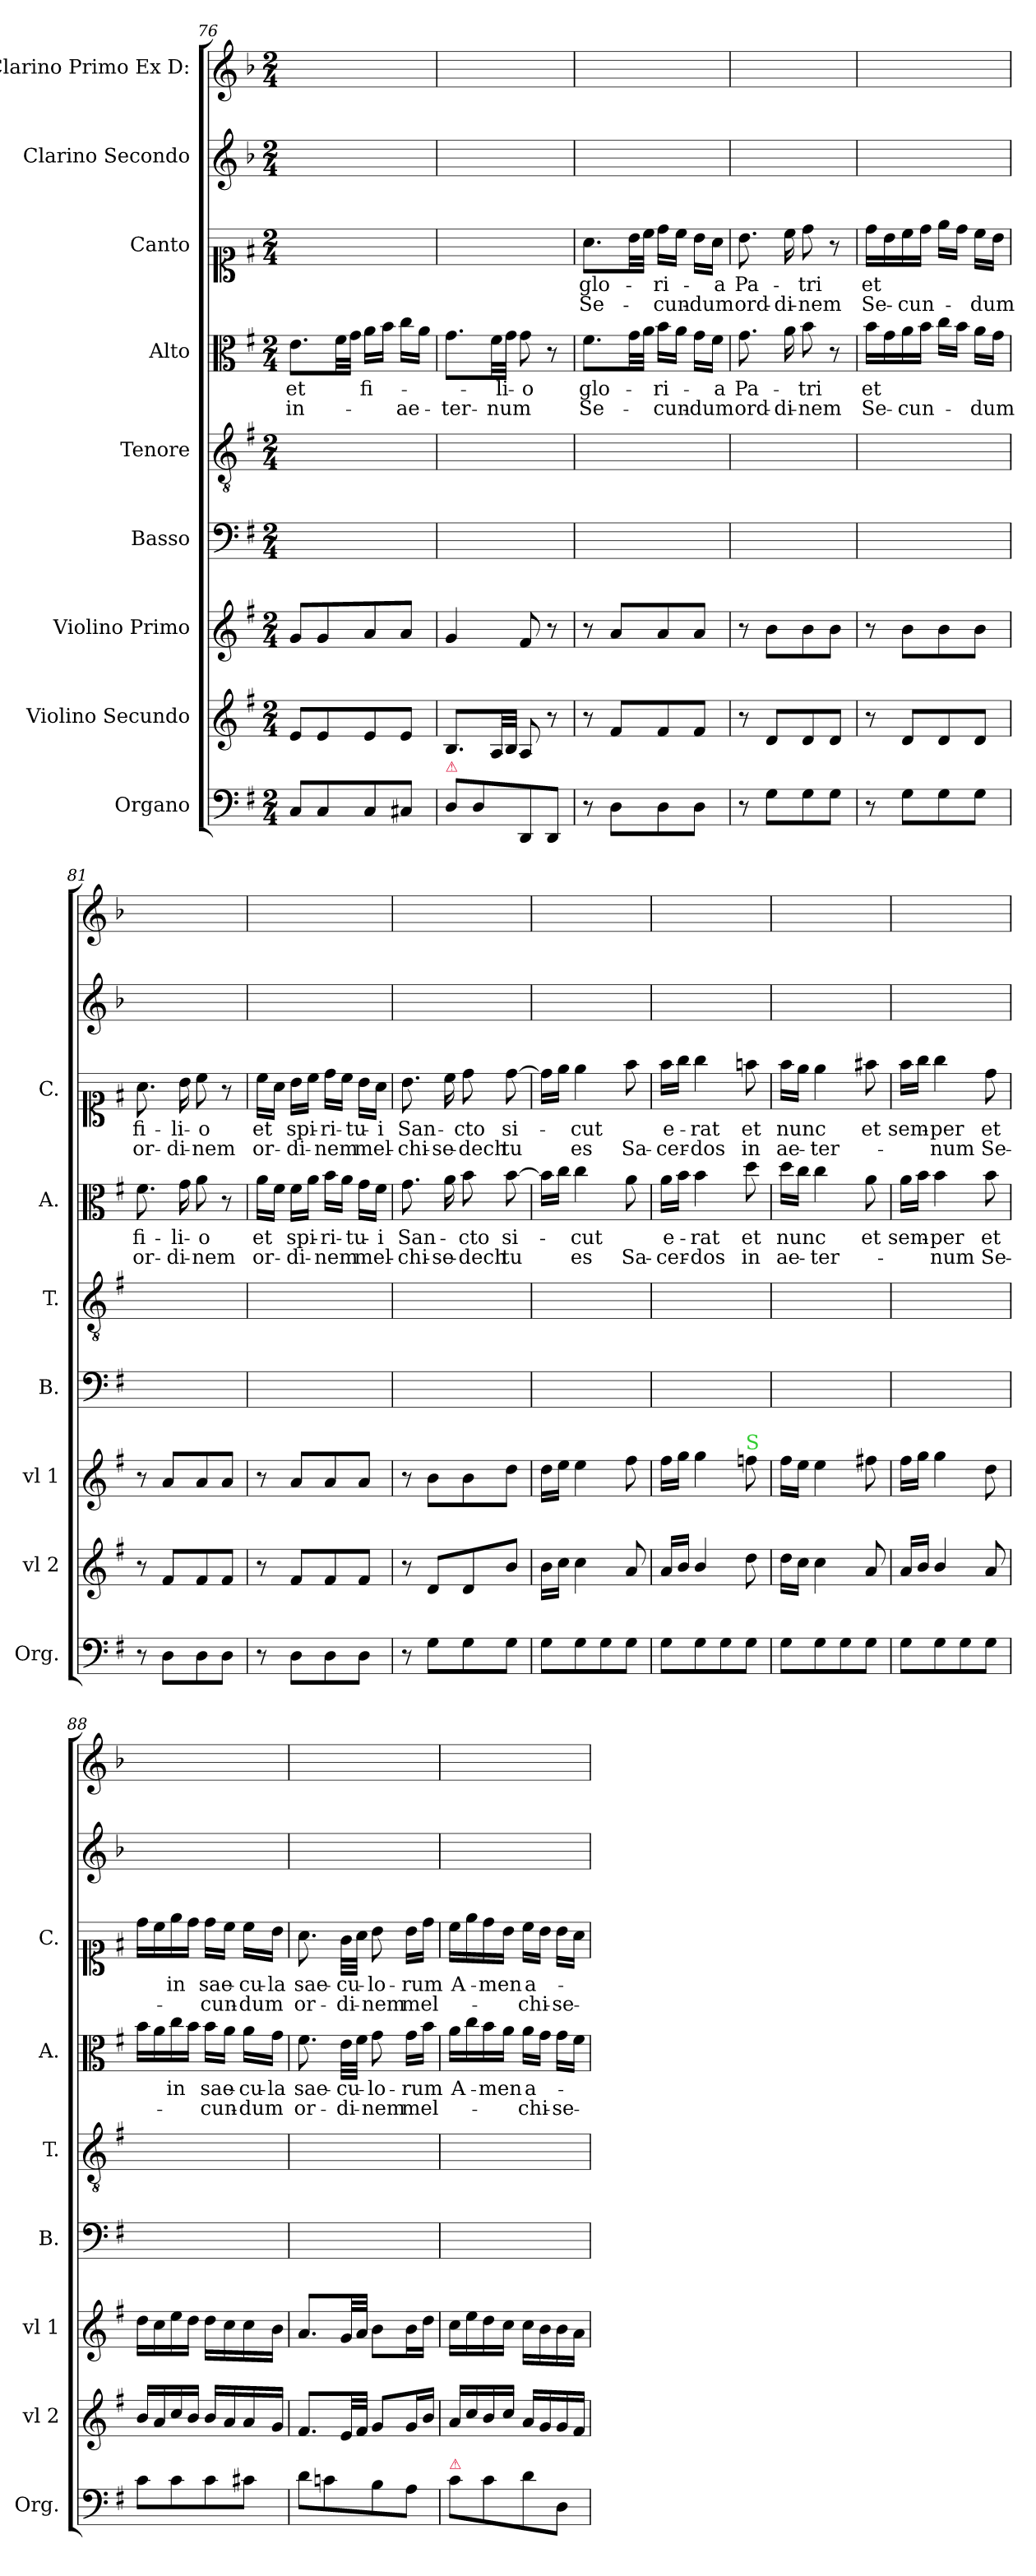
**kern	**kern	**kern	**kern	**kern	**kern	**text	**text	**kern	**text	**text	**kern	**kern
*part9	*part8	*part7	*part6	*part5	*part4	*part4	*part4	*part3	*part3	*part3	*part2	*part1
*staff9	*staff8	*staff7	*staff6	*staff5	*staff4	*staff4	*staff4	*staff3	*staff3	*staff3	*staff2	*staff1
*I"Organo	*I"Violino Secundo	*I"Violino Primo	*I"Basso	*I"Tenore	*I"Alto	*	*	*I"Canto	*	*	*I"Clarino Secondo	*I"Clarino Primo Ex D:
*I'Org.	*I'vl 2	*I'vl 1	*I'B.	*I'T.	*I'A.	*	*	*I'C.	*	*	*	*
*clefF4	*clefG2	*clefG2	*clefF4	*clefGv2	*clefC3	*	*	*clefC1	*	*	*clefG2	*clefG2
*	*	*	*	*	*	*	*	*	*	*	*ITrd-1c-2	*ITrd-1c-2
*k[f#]	*k[f#]	*k[f#]	*k[f#]	*k[f#]	*k[f#]	*	*	*k[f#]	*	*	*k[f#]	*k[f#]
*G:	*G:	*G:	*G:	*G:	*G:	*	*	*G:	*	*	*G:	*G:
*M2/4	*M2/4	*M2/4	*M2/4	*M2/4	*M2/4	*	*	*M2/4	*	*	*M2/4	*M2/4
=76	=76	=76	=76	=76	=76	=76	=76	=76	=76	=76	=76	=76
8C/L	8e/L	8g/L	2ryy	2ryy	8.e\L	et	in-	2ryy	.	.	2ryy	2ryy
8C/	8e/	8g/	.	.	.	.	.	.	.	.	.	.
.	.	.	.	.	32f#\LL	.	.	.	.	.	.	.
.	.	.	.	.	32g\JJJ	.	.	.	.	.	.	.
8C/	8e/	8a/	.	.	16a\LL	fi-	.	.	.	.	.	.
.	.	.	.	.	16b\JJ	.	.	.	.	.	.	.
8C#X/J	8e/J	8a/J	.	.	16cc\LL	.	-ae-	.	.	.	.	.
.	.	.	.	.	16a\JJ	.	.	.	.	.	.	.
=77	=77	=77	=77	=77	=77	=77	=77	=77	=77	=77	=77	=77
!LO:TX:a:color=crimson:t=⚠	!	!	!	!	!	!	!	!	!	!	!	!
8D\L	8.B/L	4g/	2ryy	2ryy	8.g\L	.	-ter-	2ryy	.	.	2ryy	2ryy
8D\	.	.	.	.	.	.	.	.	.	.	.	.
.	32A/LL	.	.	.	32f#\LL	.	-num	.	.	.	.	.
.	32B/JJJ	.	.	.	32g\JJJ	-li-	.	.	.	.	.	.
8DD/	8A/	8f#/	.	.	8g\	-o	.	.	.	.	.	.
8DD/J	8r	8r	.	.	8r	.	.	.	.	.	.	.
=78	=78	=78	=78	=78	=78	=78	=78	=78	=78	=78	=78	=78
8r	8r	8r	2ryy	2ryy	8.f#\L	glo-	Se-	8.a\L	glo-	Se-	2ryy	2ryy
8D\L	8f#/L	8a/L	.	.	.	.	.	.	.	.	.	.
.	.	.	.	.	32g\LL	.	.	32b\LL	.	.	.	.
.	.	.	.	.	32a\JJJ	.	.	32cc\JJJ	.	.	.	.
8D\	8f#/	8a/	.	.	16b\LL	-ri-	-cun-	16dd\LL	-ri-	-cun-	.	.
.	.	.	.	.	16a\JJ	.	.	16cc\JJ	.	.	.	.
8D\J	8f#/J	8a/J	.	.	16g\LL	.	-dum	16b\LL	.	-dum	.	.
.	.	.	.	.	16f#\JJ	-a	.	16a\JJ	-a	.	.	.
=79	=79	=79	=79	=79	=79	=79	=79	=79	=79	=79	=79	=79
8r	8r	8r	2ryy	2ryy	8.g\	Pa-	ord-	8.b\	Pa-	ord-	2ryy	2ryy
8G\L	8d/L	8b\L	.	.	.	.	.	.	.	.	.	.
.	.	.	.	.	16a\	.	-di-	16cc\	.	-di-	.	.
8G\	8d/	8b\	.	.	8b\	-tri	-nem	8dd\	-tri	-nem	.	.
8G\J	8d/J	8b\J	.	.	8r	.	.	8r	.	.	.	.
=80	=80	=80	=80	=80	=80	=80	=80	=80	=80	=80	=80	=80
!	!	!	!	!	!	!	!LO:LY:i	!	!	!	!	!
8r	8r	8r	2ryy	2ryy	16b\LL	et	Se-	16dd\LL	et	Se-	2ryy	2ryy
.	.	.	.	.	16g\	.	.	16b\	.	.	.	.
!	!	!	!	!	!	!	!LO:LY:i	!	!	!	!	!
8G\L	8d/L	8b\L	.	.	16a\	.	-cun-	16cc\	.	-cun-	.	.
.	.	.	.	.	16b\JJ	.	.	16dd\JJ	.	.	.	.
8G\	8d/	8b\	.	.	16cc\LL	.	.	16ee\LL	.	.	.	.
.	.	.	.	.	16b\JJ	.	.	16dd\JJ	.	.	.	.
!	!	!	!	!	!	!	!LO:LY:i	!	!	!	!	!
8G\J	8d/J	8b\J	.	.	16a\LL	.	-dum	16cc\LL	.	-dum	.	.
.	.	.	.	.	16g\JJ	.	.	16b\JJ	.	.	.	.
=81	=81	=81	=81	=81	=81	=81	=81	=81	=81	=81	=81	=81
!	!	!	!	!	!	!	!LO:LY:i	!	!	!	!	!
8r	8r	8r	2ryy	2ryy	8.f#\	fi-	or-	8.a\	fi-	or-	2ryy	2ryy
8D\L	8f#/L	8a/L	.	.	.	.	.	.	.	.	.	.
!	!	!	!	!	!	!	!LO:LY:i	!	!	!	!	!
.	.	.	.	.	16g\	-li-	-di-	16b\	-li-	-di-	.	.
!	!	!	!	!	!	!	!LO:LY:i	!	!	!	!	!
8D\	8f#/	8a/	.	.	8a\	-o	-nem	8cc\	-o	-nem	.	.
8D\J	8f#/J	8a/J	.	.	8r	.	.	8r	.	.	.	.
=82	=82	=82	=82	=82	=82	=82	=82	=82	=82	=82	=82	=82
8r	8r	8r	2ryy	2ryy	16a\LL	et	or-	16cc\LL	et	or-	2ryy	2ryy
.	.	.	.	.	16f#\JJ	.	.	16a\JJ	.	.	.	.
8D\L	8f#/L	8a/L	.	.	16f#\LL	spi-	-di-	16b\LL	spi-	-di-	.	.
.	.	.	.	.	16a\JJ	.	.	16cc\JJ	.	.	.	.
8D\	8f#/	8a/	.	.	16b\LL	-ri-	-nem	16dd\LL	-ri-	-nem	.	.
.	.	.	.	.	16a\JJ	.	.	16cc\JJ	.	.	.	.
8D\J	8f#/J	8a/J	.	.	16g\LL	-tu-	mel-	16b\LL	-tu-	mel-	.	.
.	.	.	.	.	16f#\JJ	-i	.	16a\JJ	-i	.	.	.
=83	=83	=83	=83	=83	=83	=83	=83	=83	=83	=83	=83	=83
8r	8r	8r	2ryy	2ryy	8.g\	San-	-chi-	8.b\	San-	-chi-	2ryy	2ryy
8G\L	8d/L	8b\L	.	.	.	.	.	.	.	.	.	.
.	.	.	.	.	16a\	.	-se-	16cc\	.	-se-	.	.
8G\	8d/	8b\	.	.	8b\	-cto	-dech	8dd\	-cto	-dech	.	.
8G\J	8b/J	8dd\J	.	.	[8b\	si-	tu	[8dd\	si-	tu	.	.
=84	=84	=84	=84	=84	=84	=84	=84	=84	=84	=84	=84	=84
8G\L	16b\LL	16dd\LL	2ryy	2ryy	16b\LL]	.	.	16dd\LL]	.	.	2ryy	2ryy
.	16cc\JJ	16ee\JJ	.	.	16cc\JJ	.	.	16ee\JJ	.	.	.	.
8G\	4cc\	4ee\	.	.	4cc\	-cut	es	4ee\	-cut	es	.	.
8G\	.	.	.	.	.	.	.	.	.	.	.	.
8G\J	8a/	8ff#\	.	.	8a\	.	Sa-	8ff#\	.	Sa-	.	.
=85	=85	=85	=85	=85	=85	=85	=85	=85	=85	=85	=85	=85
8G\L	16a/LL	16ff#\LL	2ryy	2ryy	16a\LL	e-	-cer-	16ff#\LL	e-	-cer-	2ryy	2ryy
.	16b/JJ	16gg\JJ	.	.	16b\JJ	.	.	16gg\JJ	.	.	.	.
8G\	4b/	4gg\	.	.	4b\	-rat	-dos	4gg\	-rat	-dos	.	.
8G\	.	.	.	.	.	.	.	.	.	.	.	.
!	!	!LO:TX:a:color=limegreen:t=S	!	!	!	!	!	!	!	!	!	!
8G\J	8dd\	8ffn\	.	.	8dd\	et	in	8ffn\	et	in	.	.
=86	=86	=86	=86	=86	=86	=86	=86	=86	=86	=86	=86	=86
8G\L	16dd\LL	16ff#\LL	2ryy	2ryy	16dd\LL	nunc	ae-	16ff#\LL	nunc	ae-	2ryy	2ryy
.	16cc\JJ	16ee\JJ	.	.	16cc\JJ	.	.	16ee\JJ	.	.	.	.
8G\	4cc\	4ee\	.	.	4cc\	.	-ter-	4ee\	.	-ter-	.	.
8G\	.	.	.	.	.	.	.	.	.	.	.	.
8G\J	8a/	8ff#X\	.	.	8a\	et	.	8ff#X\	et	.	.	.
=87	=87	=87	=87	=87	=87	=87	=87	=87	=87	=87	=87	=87
8G\L	16a/LL	16ff#\LL	2ryy	2ryy	16a\LL	sem-	.	16ff#\LL	sem-	.	2ryy	2ryy
.	16b/JJ	16gg\JJ	.	.	16b\JJ	.	.	16gg\JJ	.	.	.	.
8G\	4b/	4gg\	.	.	4b\	-per	-num	4gg\	-per	-num	.	.
8G\	.	.	.	.	.	.	.	.	.	.	.	.
8G\J	8a/	8dd\	.	.	8b\	et	Se-	8dd\	et	Se-	.	.
=88	=88	=88	=88	=88	=88	=88	=88	=88	=88	=88	=88	=88
8c\L	16b/LL	16dd\LL	2ryy	2ryy	16b\LL	.	.	16dd\LL	.	.	2ryy	2ryy
.	16a/	16cc\	.	.	16a\	.	.	16cc\	.	.	.	.
8c\	16cc/	16ee\	.	.	16cc\	in	.	16ee\	in	.	.	.
.	16b/JJ	16dd\JJ	.	.	16b\JJ	.	.	16dd\JJ	.	.	.	.
8c\	16b/LL	16dd\LL	.	.	16b\LL	sae-	-cun-	16dd\LL	sae-	-cun-	.	.
.	16a/	16cc\	.	.	16a\JJ	.	.	16cc\JJ	.	.	.	.
8c#X\J	16a/	16cc\	.	.	16a\LL	-cu-	-dum	16cc\LL	-cu-	-dum	.	.
.	16g/JJ	16b\JJ	.	.	16g\JJ	-la	.	16b\JJ	-la	.	.	.
=89	=89	=89	=89	=89	=89	=89	=89	=89	=89	=89	=89	=89
8d\L	8.f#/L	8.a/L	2ryy	2ryy	8.f#\	sae-	or-	8.a\	sae-	or-	2ryy	2ryy
8cn\	.	.	.	.	.	.	.	.	.	.	.	.
.	32e/LL	32g/LL	.	.	32e\LLL	-cu-	-di-	32g\LLL	-cu-	-di-	.	.
.	32f#/JJJ	32a/JJJ	.	.	32f#\JJJ	.	.	32a\JJJ	.	.	.	.
8B\	8g/L	8b\L	.	.	8g\	-lo-	-nem	8b\	-lo-	-nem	.	.
8A\J	16g/L	16b\L	.	.	16g\LL	-rum	mel-	16b\LL	-rum	mel-	.	.
.	16b/JJ	16dd\JJ	.	.	16b\JJ	.	.	16dd\JJ	.	.	.	.
=90	=90	=90	=90	=90	=90	=90	=90	=90	=90	=90	=90	=90
!LO:TX:a:color=crimson:t=⚠	!	!	!	!	!	!	!	!	!	!	!	!
8c\L	16a/LL	16cc\LL	2ryy	2ryy	16a\LL	A-	.	16cc\LL	A-	.	2ryy	2ryy
.	16cc/	16ee\	.	.	16cc\	.	.	16ee\	.	.	.	.
8c\	16b/	16dd\	.	.	16b\	-men	.	16dd\	-men	.	.	.
.	16cc/JJ	16cc\JJ	.	.	16a\JJ	.	.	16b\JJ	.	.	.	.
8d\	16a/LL	16cc\LL	.	.	16a\LL	a-	-chi-	16cc\LL	a-	-chi-	.	.
.	16g/	16b\	.	.	16g\JJ	.	.	16b\JJ	.	.	.	.
8D/J	16g/	16b\	.	.	16g\LL	.	-se-	16b\LL	.	-se-	.	.
.	16f#/JJ	16a\JJ	.	.	16f#\JJ	.	.	16a\JJ	.	.	.	.
=	=	=	=	=	=	=	=	=	=	=	=	=
*-	*-	*-	*-	*-	*-	*-	*-	*-	*-	*-	*-	*-
